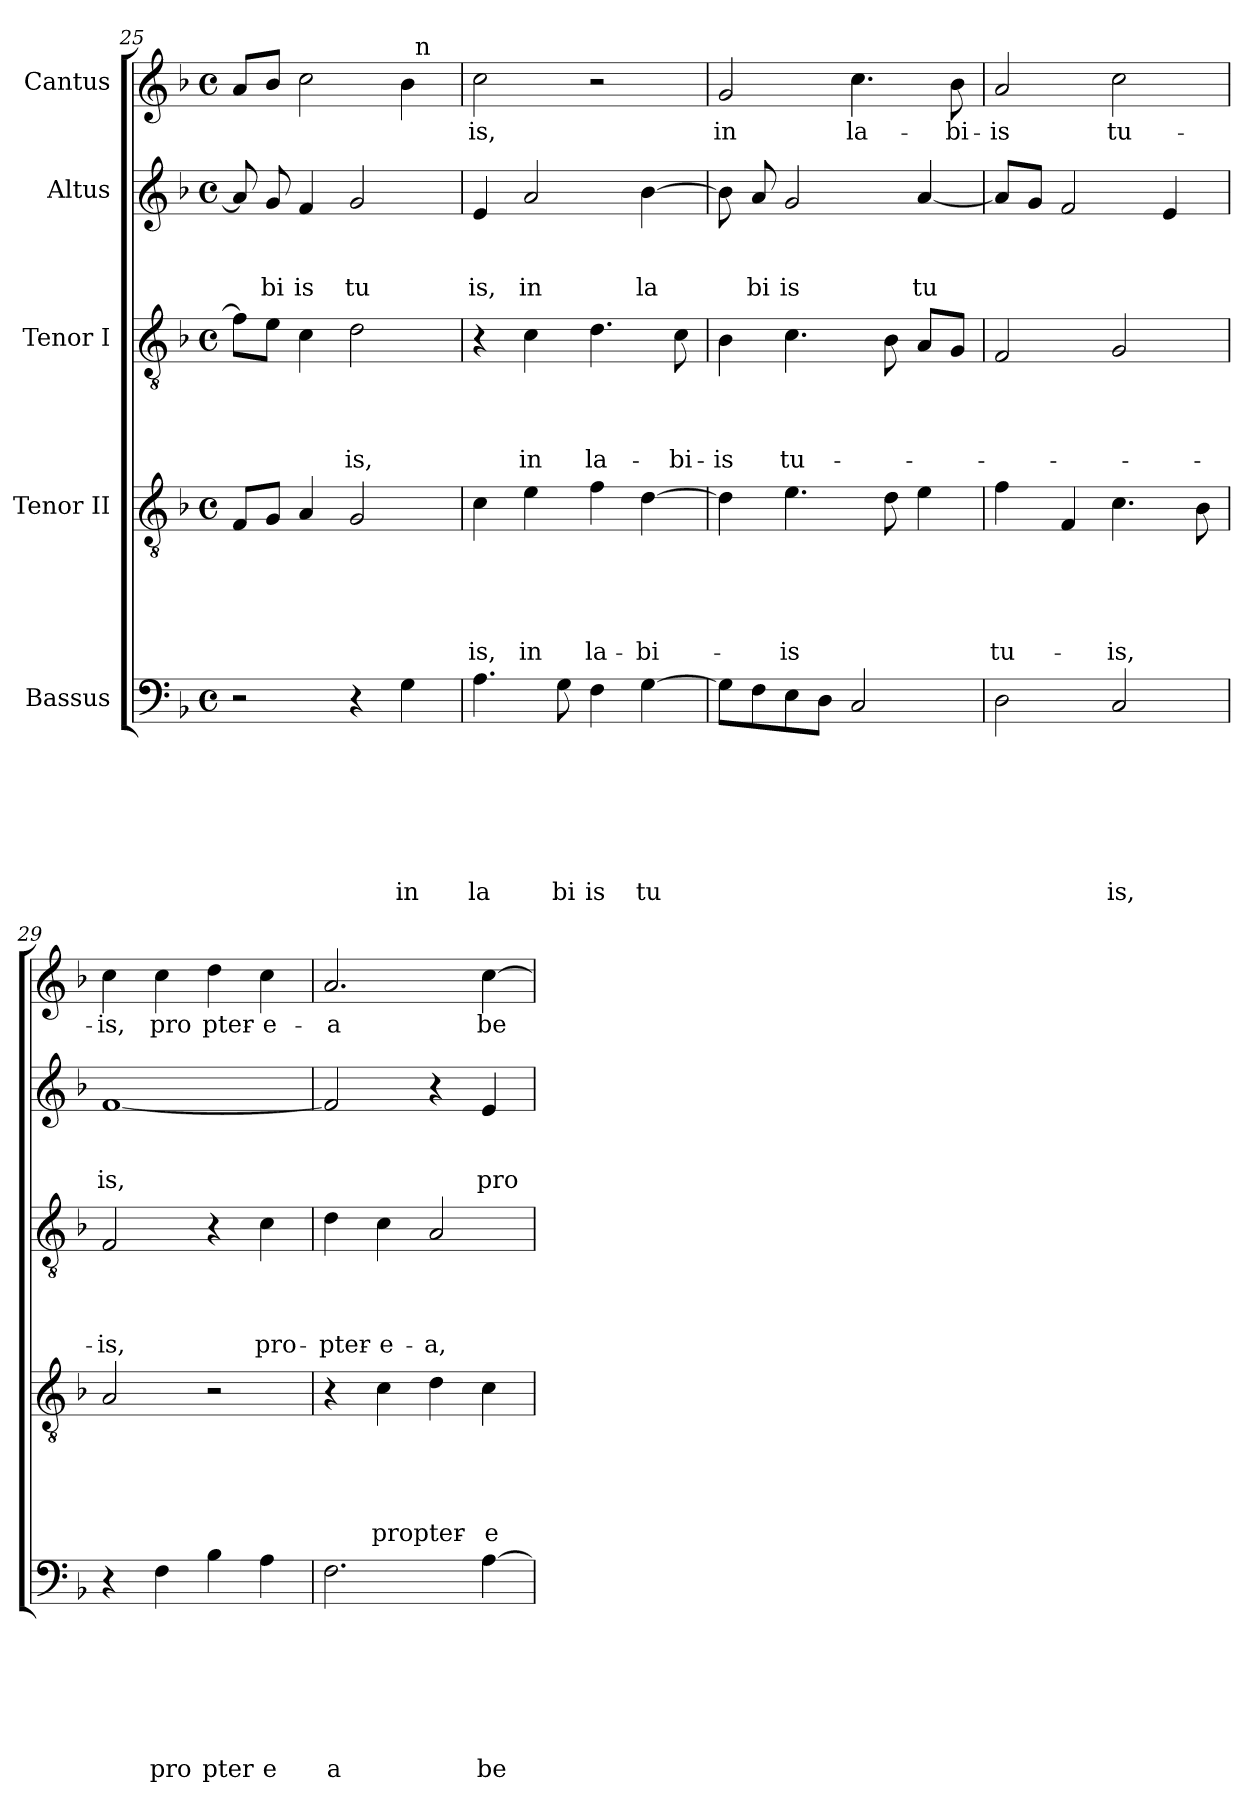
**kern	**text	**text	**text	**text	**text	**text	**text	**kern	**text	**text	**text	**text	**text	**kern	**text	**text	**text	**text	**kern	**text	**text	**text	**kern	**text
*part5	*part5	*part5	*part5	*part5	*part5	*part5	*part5	*part4	*part4	*part4	*part4	*part4	*part4	*part3	*part3	*part3	*part3	*part3	*part2	*part2	*part2	*part2	*part1	*part1
*staff5	*staff5	*staff5	*staff5	*staff5	*staff5	*staff5	*staff5	*staff4	*staff4	*staff4	*staff4	*staff4	*staff4	*staff3	*staff3	*staff3	*staff3	*staff3	*staff2	*staff2	*staff2	*staff2	*staff1	*staff1
*I"Bassus	*	*	*	*	*	*	*	*I"Tenor II	*	*	*	*	*	*I"Tenor I	*	*	*	*	*I"Altus	*	*	*	*I"Cantus	*
!!LO:LB:g=z
*clefF4	*	*	*	*	*	*	*	*clefGv2	*	*	*	*	*	*clefGv2	*	*	*	*	*clefG2	*	*	*	*clefG2	*
*k[b-]	*	*	*	*	*	*	*	*k[b-]	*	*	*	*	*	*k[b-]	*	*	*	*	*k[b-]	*	*	*	*k[b-]	*
*F:	*	*	*	*	*	*	*	*F:	*	*	*	*	*	*F:	*	*	*	*	*F:	*	*	*	*F:	*
*M4/4	*	*	*	*	*	*	*	*M4/4	*	*	*	*	*	*M4/4	*	*	*	*	*M4/4	*	*	*	*M4/4	*
*met(c)	*	*	*	*	*	*	*	*met(c)	*	*	*	*	*	*met(c)	*	*	*	*	*met(c)	*	*	*	*met(c)	*
=25	=25	=25	=25	=25	=25	=25	=25	=25	=25	=25	=25	=25	=25	=25	=25	=25	=25	=25	=25	=25	=25	=25	=25	=25
*	*	*	*	*	*	*	*	*	*	*	*	*	*	*	*	*	*	*	*	*	*	*	*^	*
2r	.	.	.	.	.	.	.	8F/L	.	.	.	.	.	8f\L]	.	.	.	.	8a/]	.	.	.	8a/L	2ryy	.
!	!	!	!	!	!	!	!	!	!	!	!	!	!	!	!	!	!	!	!	!	!	!LO:LY:b	!	!	!
.	.	.	.	.	.	.	.	8G/J	.	.	.	.	.	8e\J	.	.	.	.	8g/	.	.	-bi	8b-/J	.	.
!	!	!	!	!	!	!	!	!	!	!	!	!	!	!	!	!	!	!	!	!	!	!LO:LY:b	!	!	!
.	.	.	.	.	.	.	.	4A/	.	.	.	.	.	4c\	.	.	.	.	4f/	.	.	is	2cc\	.	.
!	!	!	!	!	!	!	!	!	!	!	!	!	!	!	!	!	!	!LO:LY:b	!	!	!	!LO:LY:b	!	!	!
4r	.	.	.	.	.	.	.	2G/	.	.	.	.	.	2d\	.	.	.	is,	2g/	.	.	tu	.	4ryy	.
!	!	!	!	!	!	!	!LO:LY:b	!	!	!	!	!	!	!	!	!	!	!	!	!	!	!	!	!	!
4G\	.	.	.	.	.	.	in	.	.	.	.	.	.	.	.	.	.	.	.	.	.	.	4b-\	32ryy	.
!	!	!	!	!	!	!	!	!	!	!	!	!	!	!	!	!	!	!	!	!	!	!	!	!LO:TX:a:t=n	!
.	.	.	.	.	.	.	.	.	.	.	.	.	.	.	.	.	.	.	.	.	.	.	.	8..ryy	.
=26	=26	=26	=26	=26	=26	=26	=26	=26	=26	=26	=26	=26	=26	=26	=26	=26	=26	=26	=26	=26	=26	=26	=26	=26	=26
!	!	!	!	!	!	!	!LO:LY:b	!	!	!	!	!	!LO:LY:b	!	!	!	!	!	!	!	!	!LO:LY:b	!	!	!LO:LY:b
*	*	*	*	*	*	*	*	*	*	*	*	*	*	*	*	*	*	*	*	*	*	*	*v	*v	*
4.A\	.	.	.	.	.	.	la	4c\	.	.	.	.	-is,	4r	.	.	.	.	4e/	.	.	is,	2cc\	is,
!	!	!	!	!	!	!	!	!	!	!	!	!	!LO:LY:b	!	!	!	!	!LO:LY:b	!	!	!	!LO:LY:b	!	!
.	.	.	.	.	.	.	.	4e\	.	.	.	.	in	4c\	.	.	.	in	2a/	.	.	in	.	.
!	!	!	!	!	!	!	!LO:LY:b	!	!	!	!	!	!	!	!	!	!	!	!	!	!	!	!	!
8G\	.	.	.	.	.	.	bi	.	.	.	.	.	.	.	.	.	.	.	.	.	.	.	.	.
!	!	!	!	!	!	!	!LO:LY:b	!	!	!	!	!	!LO:LY:b	!	!	!	!	!LO:LY:b	!	!	!	!	!	!
4F\	.	.	.	.	.	.	is	4f\	.	.	.	.	la-	4.d\	.	.	.	la-	.	.	.	.	2r	.
!	!	!	!	!	!	!	!LO:LY:b	!	!	!	!	!	!LO:LY:b	!	!	!	!	!	!	!	!	!LO:LY:b	!	!
[>4G\	.	.	.	.	.	.	tu	[>4d\	.	.	.	.	-bi-	.	.	.	.	.	[>4b-\	.	.	la	.	.
!	!	!	!	!	!	!	!	!	!	!	!	!	!	!	!	!	!	!LO:LY:b	!	!	!	!	!	!
.	.	.	.	.	.	.	.	.	.	.	.	.	.	8c\	.	.	.	-bi-	.	.	.	.	.	.
=27	=27	=27	=27	=27	=27	=27	=27	=27	=27	=27	=27	=27	=27	=27	=27	=27	=27	=27	=27	=27	=27	=27	=27	=27
!	!	!	!	!	!	!	!	!	!	!	!	!	!	!	!	!	!	!LO:LY:b	!	!	!	!	!	!LO:LY:b
8G\L]	.	.	.	.	.	.	.	4d\]	.	.	.	.	.	4B-\	.	.	.	-is	8b-\]	.	.	.	2g/	in
!	!	!	!	!	!	!	!	!	!	!	!	!	!	!	!	!	!	!	!	!	!	!LO:LY:b	!	!
8F\	.	.	.	.	.	.	.	.	.	.	.	.	.	.	.	.	.	.	8a/	.	.	bi	.	.
!	!	!	!	!	!	!	!	!	!	!	!	!	!LO:LY:b	!	!	!	!	!LO:LY:b	!	!	!	!LO:LY:b	!	!
8E\	.	.	.	.	.	.	.	4.e\	.	.	.	.	-is	4.c\	.	.	.	tu-	2g/	.	.	is	.	.
8D\J	.	.	.	.	.	.	.	.	.	.	.	.	.	.	.	.	.	.	.	.	.	.	.	.
!	!	!	!	!	!	!	!	!	!	!	!	!	!	!	!	!	!	!	!	!	!	!	!	!LO:LY:b
2C/	.	.	.	.	.	.	.	.	.	.	.	.	.	.	.	.	.	.	.	.	.	.	4.cc\	la-
.	.	.	.	.	.	.	.	8d\	.	.	.	.	.	8B-\	.	.	.	.	.	.	.	.	.	.
!	!	!	!	!	!	!	!	!	!	!	!	!	!	!	!	!	!	!	!	!	!	!LO:LY:b	!	!
.	.	.	.	.	.	.	.	4e\	.	.	.	.	.	8A/L	.	.	.	.	[<4a/	.	.	tu	.	.
!	!	!	!	!	!	!	!	!	!	!	!	!	!	!	!	!	!	!	!	!	!	!	!	!LO:LY:b
.	.	.	.	.	.	.	.	.	.	.	.	.	.	8G/J	.	.	.	.	.	.	.	.	8b-\	-bi-
=28	=28	=28	=28	=28	=28	=28	=28	=28	=28	=28	=28	=28	=28	=28	=28	=28	=28	=28	=28	=28	=28	=28	=28	=28
!	!	!	!	!	!	!	!	!	!	!	!	!	!LO:LY:b	!	!	!	!	!	!	!	!	!	!	!LO:LY:b
2D\	.	.	.	.	.	.	.	4f\	.	.	.	.	tu-	2F/	.	.	.	.	8a/L]	.	.	.	2a/	-is
.	.	.	.	.	.	.	.	.	.	.	.	.	.	.	.	.	.	.	8g/J	.	.	.	.	.
.	.	.	.	.	.	.	.	4F/	.	.	.	.	.	.	.	.	.	.	2f/	.	.	.	.	.
!	!	!	!	!	!	!	!LO:LY:b	!	!	!	!	!	!LO:LY:b	!	!	!	!	!	!	!	!	!	!	!LO:LY:b
2C/	.	.	.	.	.	.	is,	4.c\	.	.	.	.	-is,	2G/	.	.	.	.	.	.	.	.	2cc\	tu-
.	.	.	.	.	.	.	.	.	.	.	.	.	.	.	.	.	.	.	4e/	.	.	.	.	.
.	.	.	.	.	.	.	.	8B-\	.	.	.	.	.	.	.	.	.	.	.	.	.	.	.	.
=29	=29	=29	=29	=29	=29	=29	=29	=29	=29	=29	=29	=29	=29	=29	=29	=29	=29	=29	=29	=29	=29	=29	=29	=29
!	!	!	!	!	!	!	!	!	!	!	!	!	!	!	!	!	!	!LO:LY:b	!	!	!	!LO:LY:b	!	!LO:LY:b
4r	.	.	.	.	.	.	.	2A/	.	.	.	.	.	2F/	.	.	.	-is,	[<1f	.	.	is,	4cc\	-is,
!	!	!	!	!	!	!	!LO:LY:b	!	!	!	!	!	!	!	!	!	!	!	!	!	!	!	!	!LO:LY:b
4F\	.	.	.	.	.	.	pro	.	.	.	.	.	.	.	.	.	.	.	.	.	.	.	4cc\	pro
!	!	!	!	!	!	!	!LO:LY:b	!	!	!	!	!	!	!	!	!	!	!	!	!	!	!	!	!LO:LY:b
4B-\	.	.	.	.	.	.	pter	2r	.	.	.	.	.	4r	.	.	.	.	.	.	.	.	4dd\	pter-
!	!	!	!	!	!	!	!LO:LY:b	!	!	!	!	!	!	!	!	!	!	!LO:LY:b	!	!	!	!	!	!LO:LY:b
4A\	.	.	.	.	.	.	e	.	.	.	.	.	.	4c\	.	.	.	pro-	.	.	.	.	4cc\	-e-
=30	=30	=30	=30	=30	=30	=30	=30	=30	=30	=30	=30	=30	=30	=30	=30	=30	=30	=30	=30	=30	=30	=30	=30	=30
!	!	!	!	!	!	!	!LO:LY:b	!	!	!	!	!	!	!	!	!	!	!LO:LY:b	!	!	!	!	!	!LO:LY:b
2.F\	.	.	.	.	.	.	a	4r	.	.	.	.	.	4d\	.	.	.	-pter-	2f/]	.	.	.	2.a/	-a
!	!	!	!	!	!	!	!	!	!	!	!	!	!LO:LY:b	!	!	!	!	!LO:LY:b	!	!	!	!	!	!
.	.	.	.	.	.	.	.	4c\	.	.	.	.	propter-	4c\	.	.	.	-e-	.	.	.	.	.	.
!	!	!	!	!	!	!	!	!	!	!	!	!	!	!	!	!	!	!LO:LY:b	!	!	!	!	!	!
.	.	.	.	.	.	.	.	4d\	.	.	.	.	.	2A/	.	.	.	-a,	4r	.	.	.	.	.
!	!	!	!	!	!	!	!LO:LY:b	!	!	!	!	!	!LO:LY:b	!	!	!	!	!	!	!	!	!LO:LY:b	!	!LO:LY:b
[<4A\	.	.	.	.	.	.	be	4c\	.	.	.	.	-e-	.	.	.	.	.	4e/	.	.	pro	[<4cc\	be-
=	=	=	=	=	=	=	=	=	=	=	=	=	=	=	=	=	=	=	=	=	=	=	=	=
*-	*-	*-	*-	*-	*-	*-	*-	*-	*-	*-	*-	*-	*-	*-	*-	*-	*-	*-	*-	*-	*-	*-	*-	*-
